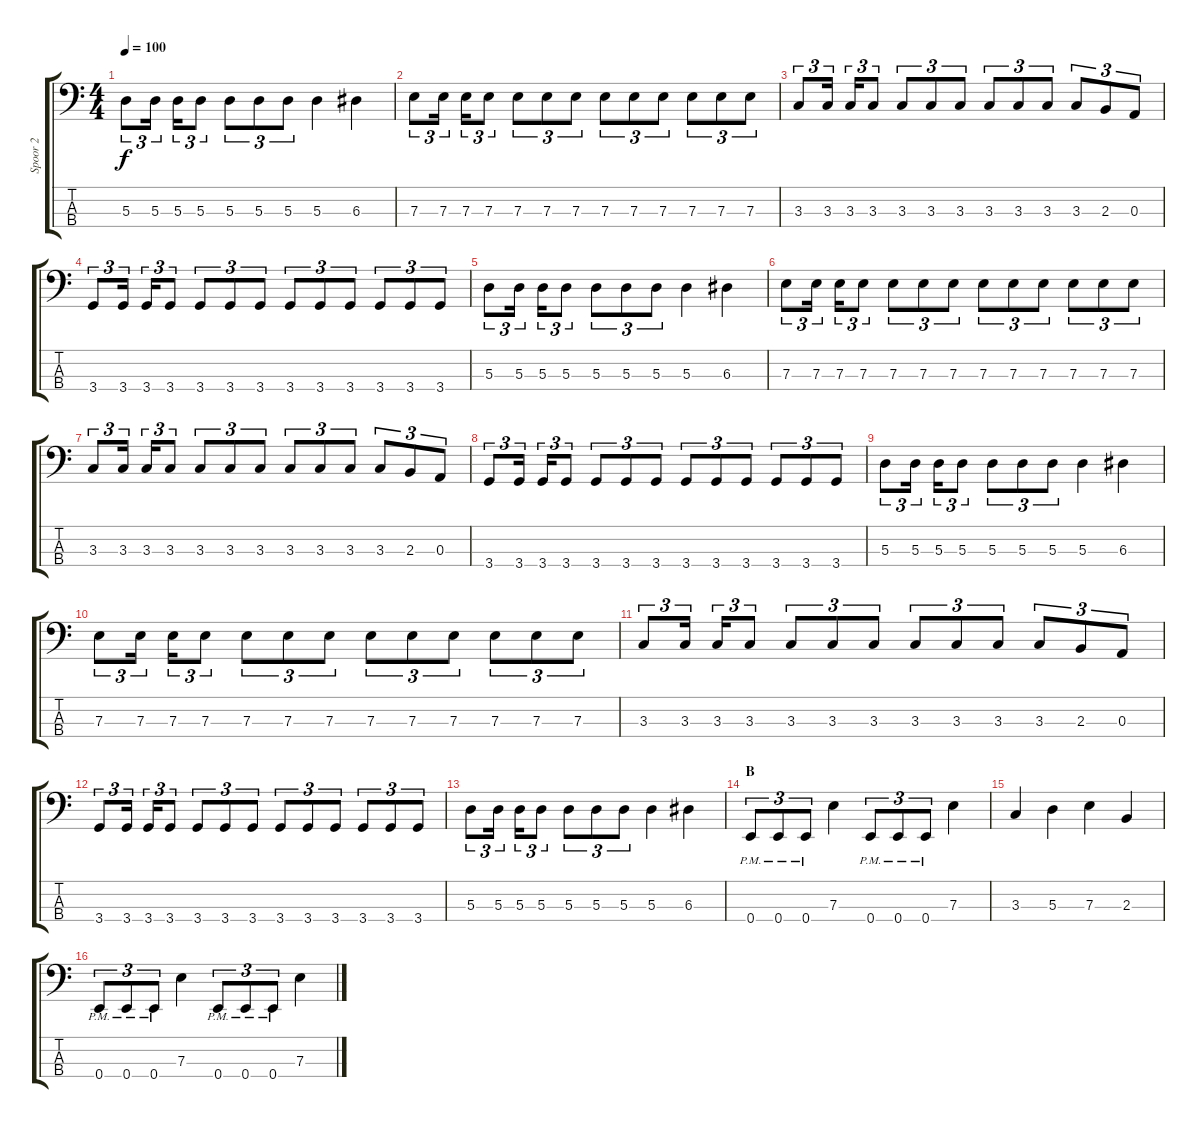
\track ("Spoor 2" "Spoor 2") {instrument slapbass2}
\staff {score tabs}
\tuning (G2 D2 A1 E1) {hide}
\ts (4 4)
\tempo 100
\clef f4
\ks c
5.3.8{tu (3 2) dy f} 5.3.16{tu (3 2)} 5.3.16{tu (3 2)} 5.3.8{tu (3 2)} 5.3.8{tu (3 2)} 5.3.8{tu (3 2)} 5.3.8{tu (3 2)} 5.3.4 6.3.4 |
7.3.8{tu (3 2)} 7.3.16{tu (3 2)} 7.3.16{tu (3 2)} 7.3.8{tu (3 2)} 7.3.8{tu (3 2)} 7.3.8{tu (3 2)} 7.3.8{tu (3 2)} 7.3.8{tu (3 2)} 7.3.8{tu (3 2)} 7.3.8{tu (3 2)} 7.3.8{tu (3 2)} 7.3.8{tu (3 2)} 7.3.8{tu (3 2)} |
3.3.8{tu (3 2)} 3.3.16{tu (3 2)} 3.3.16{tu (3 2)} 3.3.8{tu (3 2)} 3.3.8{tu (3 2)} 3.3.8{tu (3 2)} 3.3.8{tu (3 2)} 3.3.8{tu (3 2)} 3.3.8{tu (3 2)} 3.3.8{tu (3 2)} 3.3.8{tu (3 2)} 2.3.8{tu (3 2)} 0.3.8{tu (3 2)} |
3.4.8{tu (3 2)} 3.4.16{tu (3 2)} 3.4.16{tu (3 2)} 3.4.8{tu (3 2)} 3.4.8{tu (3 2)} 3.4.8{tu (3 2)} 3.4.8{tu (3 2)} 3.4.8{tu (3 2)} 3.4.8{tu (3 2)} 3.4.8{tu (3 2)} 3.4.8{tu (3 2)} 3.4.8{tu (3 2)} 3.4.8{tu (3 2)} |
5.3.8{tu (3 2)} 5.3.16{tu (3 2)} 5.3.16{tu (3 2)} 5.3.8{tu (3 2)} 5.3.8{tu (3 2)} 5.3.8{tu (3 2)} 5.3.8{tu (3 2)} 5.3.4 6.3.4 |
7.3.8{tu (3 2)} 7.3.16{tu (3 2)} 7.3.16{tu (3 2)} 7.3.8{tu (3 2)} 7.3.8{tu (3 2)} 7.3.8{tu (3 2)} 7.3.8{tu (3 2)} 7.3.8{tu (3 2)} 7.3.8{tu (3 2)} 7.3.8{tu (3 2)} 7.3.8{tu (3 2)} 7.3.8{tu (3 2)} 7.3.8{tu (3 2)} |
3.3.8{tu (3 2)} 3.3.16{tu (3 2)} 3.3.16{tu (3 2)} 3.3.8{tu (3 2)} 3.3.8{tu (3 2)} 3.3.8{tu (3 2)} 3.3.8{tu (3 2)} 3.3.8{tu (3 2)} 3.3.8{tu (3 2)} 3.3.8{tu (3 2)} 3.3.8{tu (3 2)} 2.3.8{tu (3 2)} 0.3.8{tu (3 2)} |
3.4.8{tu (3 2)} 3.4.16{tu (3 2)} 3.4.16{tu (3 2)} 3.4.8{tu (3 2)} 3.4.8{tu (3 2)} 3.4.8{tu (3 2)} 3.4.8{tu (3 2)} 3.4.8{tu (3 2)} 3.4.8{tu (3 2)} 3.4.8{tu (3 2)} 3.4.8{tu (3 2)} 3.4.8{tu (3 2)} 3.4.8{tu (3 2)} |
5.3.8{tu (3 2)} 5.3.16{tu (3 2)} 5.3.16{tu (3 2)} 5.3.8{tu (3 2)} 5.3.8{tu (3 2)} 5.3.8{tu (3 2)} 5.3.8{tu (3 2)} 5.3.4 6.3.4 |
7.3.8{tu (3 2)} 7.3.16{tu (3 2)} 7.3.16{tu (3 2)} 7.3.8{tu (3 2)} 7.3.8{tu (3 2)} 7.3.8{tu (3 2)} 7.3.8{tu (3 2)} 7.3.8{tu (3 2)} 7.3.8{tu (3 2)} 7.3.8{tu (3 2)} 7.3.8{tu (3 2)} 7.3.8{tu (3 2)} 7.3.8{tu (3 2)} |
3.3.8{tu (3 2)} 3.3.16{tu (3 2)} 3.3.16{tu (3 2)} 3.3.8{tu (3 2)} 3.3.8{tu (3 2)} 3.3.8{tu (3 2)} 3.3.8{tu (3 2)} 3.3.8{tu (3 2)} 3.3.8{tu (3 2)} 3.3.8{tu (3 2)} 3.3.8{tu (3 2)} 2.3.8{tu (3 2)} 0.3.8{tu (3 2)} |
3.4.8{tu (3 2)} 3.4.16{tu (3 2)} 3.4.16{tu (3 2)} 3.4.8{tu (3 2)} 3.4.8{tu (3 2)} 3.4.8{tu (3 2)} 3.4.8{tu (3 2)} 3.4.8{tu (3 2)} 3.4.8{tu (3 2)} 3.4.8{tu (3 2)} 3.4.8{tu (3 2)} 3.4.8{tu (3 2)} 3.4.8{tu (3 2)} |
5.3.8{tu (3 2)} 5.3.16{tu (3 2)} 5.3.16{tu (3 2)} 5.3.8{tu (3 2)} 5.3.8{tu (3 2)} 5.3.8{tu (3 2)} 5.3.8{tu (3 2)} 5.3.4 6.3.4 |
\section ("" "B")
0.4{pm}.8{tu (3 2)} 0.4{pm}.8{tu (3 2)} 0.4{pm}.8{tu (3 2)} 7.3.4 0.4{pm}.8{tu (3 2)} 0.4{pm}.8{tu (3 2)} 0.4{pm}.8{tu (3 2)} 7.3.4 |
3.3.4 5.3.4 7.3.4 2.3.4 |
0.4{pm}.8{tu (3 2)} 0.4{pm}.8{tu (3 2)} 0.4{pm}.8{tu (3 2)} 7.3.4 0.4{pm}.8{tu (3 2)} 0.4{pm}.8{tu (3 2)} 0.4{pm}.8{tu (3 2)} 7.3.4
